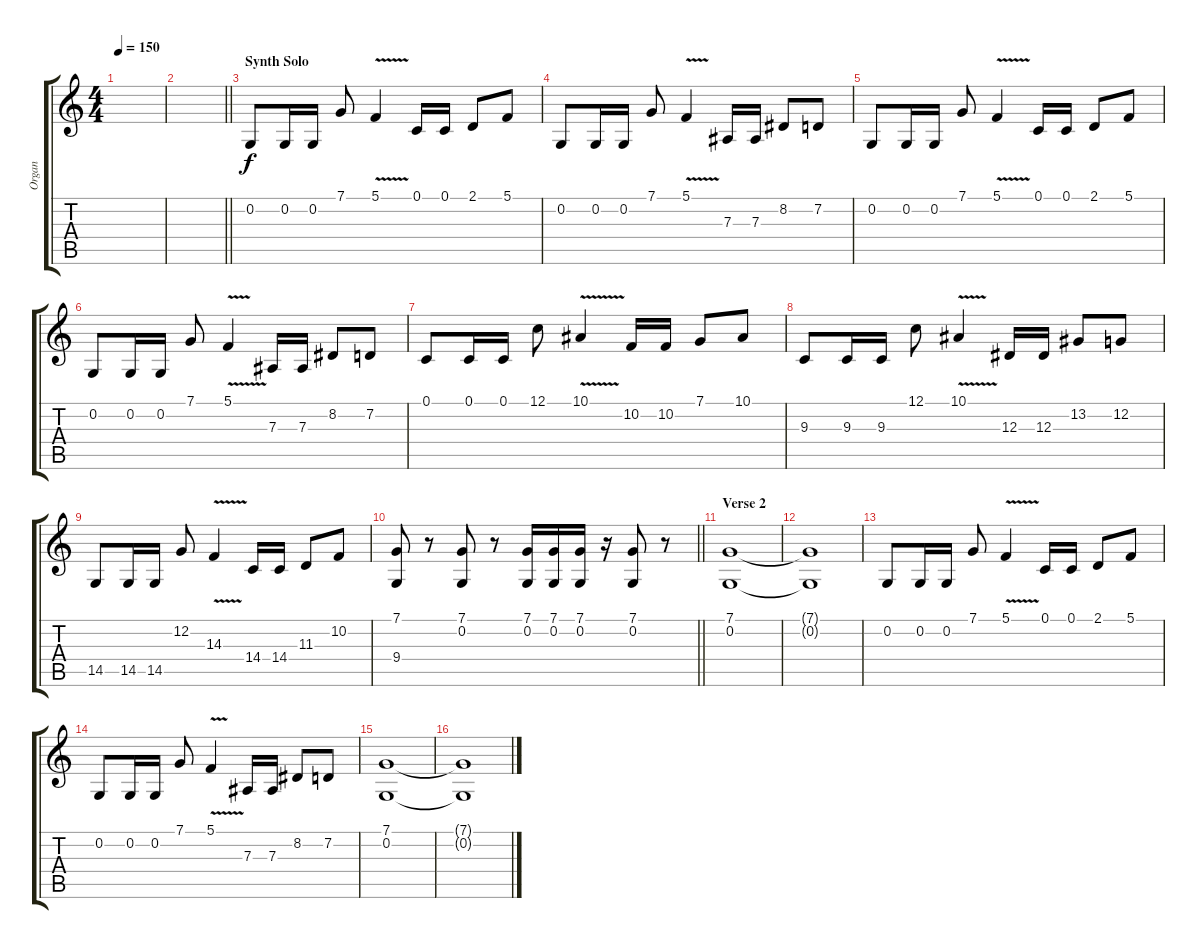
\track ("Organ" "Organ") {instrument rockorgan}
\staff {score tabs}
\tuning (C4 G3 Eb3 Bb2 F2 C2) {hide}
\ts (4 4)
\tempo 150
\clef g2
\ks c
|
\barLineRight lightlight
|
\section ("" "Synth Solo")
0.2.8 0.2.16 0.2.16 7.1.8 5.1{v}.4 0.1.16 0.1.16 2.1.8 5.1.8 |
0.2.8 0.2.16 0.2.16 7.1.8 5.1{v}.4 7.3.16 7.3.16 8.2.8 7.2.8 |
0.2.8 0.2.16 0.2.16 7.1.8 5.1{v}.4 0.1.16 0.1.16 2.1.8 5.1.8 |
0.2.8 0.2.16 0.2.16 7.1.8 5.1{v}.4 7.3.16 7.3.16 8.2.8 7.2.8 |
0.1.8 0.1.16 0.1.16 12.1.8 10.1{v}.4 10.2.16 10.2.16 7.1.8 10.1.8 |
9.3.8 9.3.16 9.3.16 12.1.8 10.1{v}.4 12.3.16 12.3.16 13.2.8 12.2.8 |
14.5.8 14.5.16 14.5.16 12.2.8 14.3{v}.4 14.4.16 14.4.16 11.3.8 10.2.8 |
\barLineRight lightlight
(7.1 9.4).8 r.8 (7.1 0.2).8 r.8 (7.1 0.2).16 (7.1 0.2).16 (7.1 0.2).16 r.16 (7.1 0.2).8 r.8 |
\section ("" "Verse 2")
(7.1 0.2).1 |
(7.1{t} 0.2{t}).1 |
0.2.8 0.2.16 0.2.16 7.1.8 5.1{v}.4 0.1.16 0.1.16 2.1.8 5.1.8 |
0.2.8 0.2.16 0.2.16 7.1.8 5.1{v}.4 7.3.16 7.3.16 8.2.8 7.2.8 |
(7.1 0.2).1 |
(7.1{t} 0.2{t}).1
